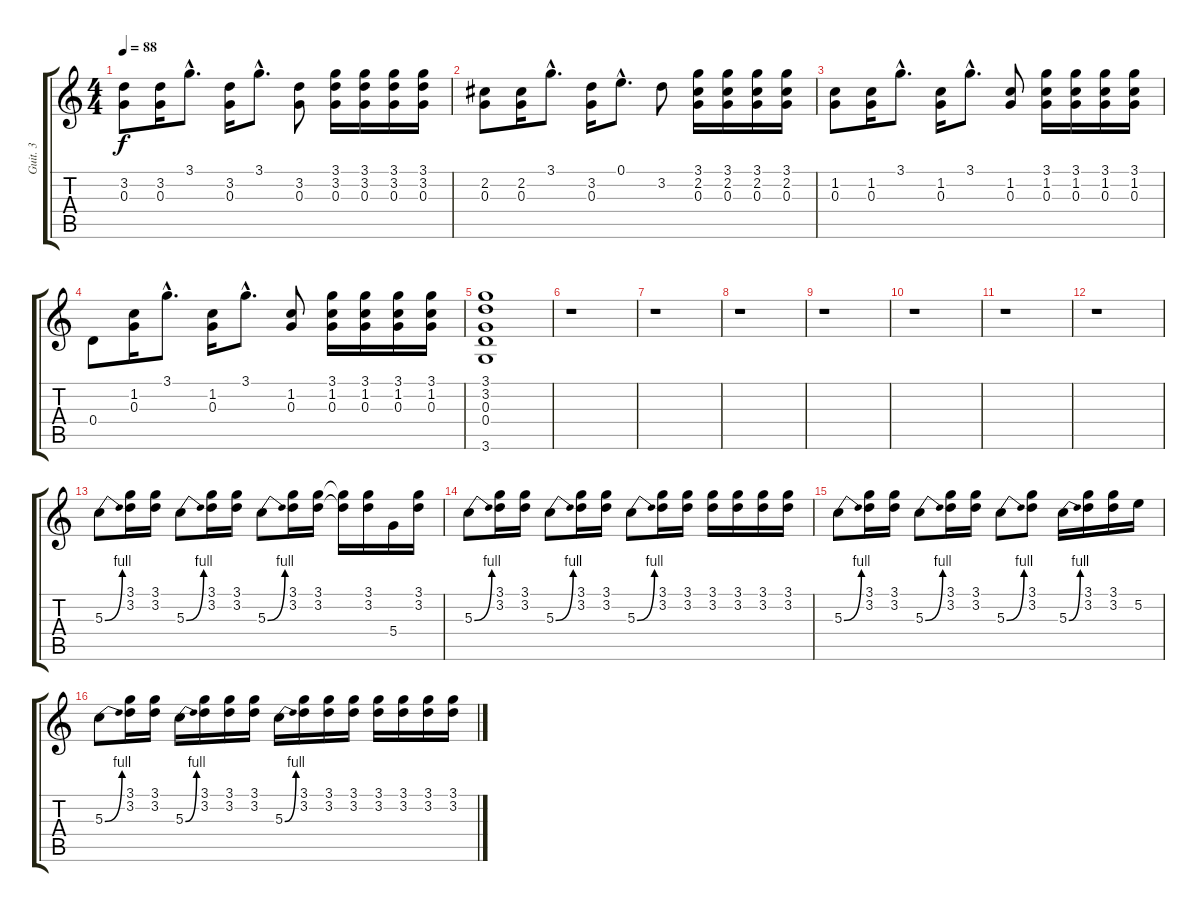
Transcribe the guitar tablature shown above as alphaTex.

\track ("Guit. 3" "Guit. 3") {instrument overdrivenguitar}
\staff {score tabs}
\tuning (E4 B3 G3 D3 A2 E2) {hide}
\ts (4 4)
\tempo 88
\clef g2
\ks c
(3.2 0.3).8{dy f} (3.2 0.3).16 3.1{hac}.8{d} (3.2 0.3).16 3.1{hac}.8{d} (3.2 0.3).8 (3.1 3.2 0.3).16 (3.1 3.2 0.3).16 (3.1 3.2 0.3).16 (3.1 3.2 0.3).16 |
(2.2 0.3).8 (2.2 0.3).16 3.1{hac}.8{d} (3.2 0.3).16 0.1{hac}.8{d} 3.2.8 (3.1 2.2 0.3).16 (3.1 2.2 0.3).16 (3.1 2.2 0.3).16 (3.1 2.2 0.3).16 |
(1.2 0.3).8 (1.2 0.3).16 3.1{hac}.8{d} (1.2 0.3).16 3.1{hac}.8{d} (1.2 0.3).8 (3.1 1.2 0.3).16 (3.1 1.2 0.3).16 (3.1 1.2 0.3).16 (3.1 1.2 0.3).16 |
0.4.8 (1.2 0.3).16 3.1{hac}.8{d} (1.2 0.3).16 3.1{hac}.8{d} (1.2 0.3).8 (3.1 1.2 0.3).16 (3.1 1.2 0.3).16 (3.1 1.2 0.3).16 (3.1 1.2 0.3).16 |
(3.1 3.2 0.3 0.4 3.6).1 |
r.1 |
r.1 |
r.1 |
r.1 |
r.1 |
r.1 |
r.1 |
5.3{be (bend 0 0 60 4)}.8 (3.1 3.2).16 (3.1 3.2).16 5.3{be (bend 0 0 60 4)}.8 (3.1 3.2).16 (3.1 3.2).16 5.3{be (bend 0 0 60 4)}.8 (3.1 3.2).16 (3.1 3.2).16 (3.1{t} 3.2{t}).16 (3.1 3.2).16 5.4.16 (3.1 3.2).16 |
5.3{be (bend 0 0 60 4)}.8 (3.1 3.2).16 (3.1 3.2).16 5.3{be (bend 0 0 60 4)}.8 (3.1 3.2).16 (3.1 3.2).16 5.3{be (bend 0 0 60 4)}.8 (3.1 3.2).16 (3.1 3.2).16 (3.1 3.2).16 (3.1 3.2).16 (3.1 3.2).16 (3.1 3.2).16 |
5.3{be (bend 0 0 60 4)}.8 (3.1 3.2).16 (3.1 3.2).16 5.3{be (bend 0 0 60 4)}.8 (3.1 3.2).16 (3.1 3.2).16 5.3{be (bend 0 0 60 4)}.8 (3.1 3.2).8 5.3{be (bend 0 0 60 4)}.16 (3.1 3.2).16 (3.1 3.2).16 5.2.16 |
5.3{be (bend 0 0 60 4)}.8 (3.1 3.2).16 (3.1 3.2).16 5.3{be (bend 0 0 60 4)}.16 (3.1 3.2).16 (3.1 3.2).16 (3.1 3.2).16 5.3{be (bend 0 0 60 4)}.16 (3.1 3.2).16 (3.1 3.2).16 (3.1 3.2).16 (3.1 3.2).16 (3.1 3.2).16 (3.1 3.2).16 (3.1 3.2).16
